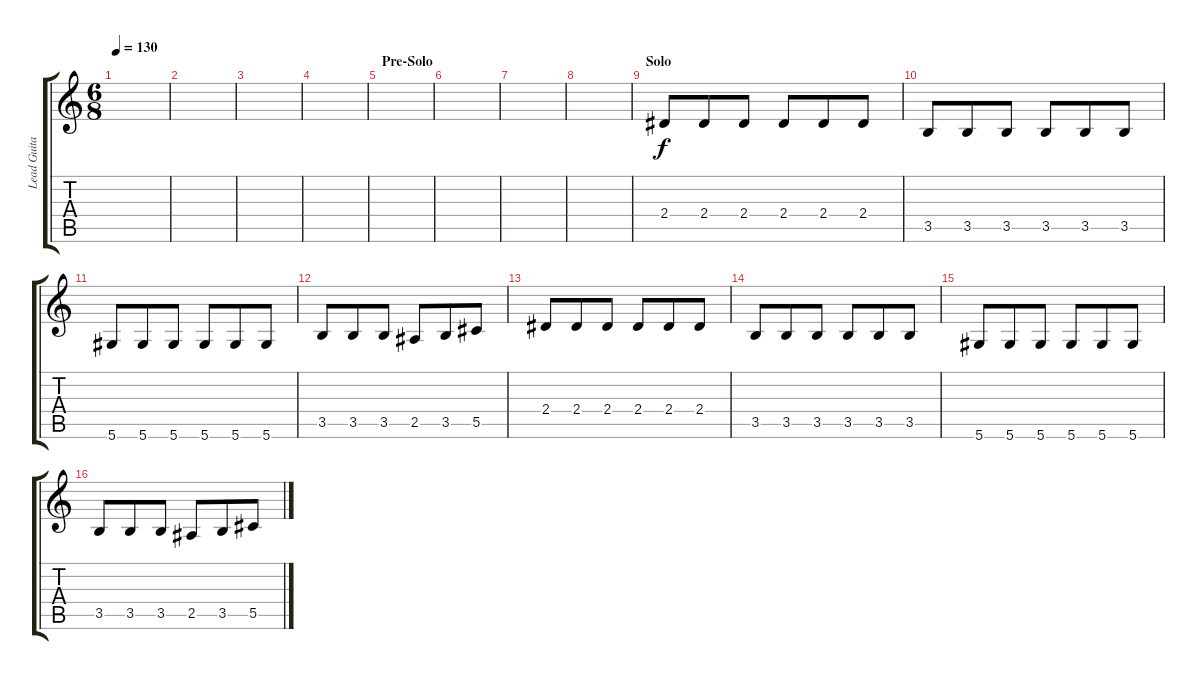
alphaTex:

\track ("Lead Guitar (Left)" "Lead Guita") {instrument distortionguitar}
\staff {score tabs}
\tuning (Eb4 Bb3 Gb3 Db3 Ab2 Eb2) {hide}
\ts (6 8)
\tempo 130
\clef g2
\ks c
|
|
|
|
\section ("" "Pre-Solo")
|
|
|
|
\section ("" "Solo")
2.4.8 2.4.8 2.4.8 2.4.8 2.4.8 2.4.8 |
3.5.8 3.5.8 3.5.8 3.5.8 3.5.8 3.5.8 |
5.6.8 5.6.8 5.6.8 5.6.8 5.6.8 5.6.8 |
3.5.8 3.5.8 3.5.8 2.5.8 3.5.8 5.5.8 |
2.4.8 2.4.8 2.4.8 2.4.8 2.4.8 2.4.8 |
3.5.8 3.5.8 3.5.8 3.5.8 3.5.8 3.5.8 |
5.6.8 5.6.8 5.6.8 5.6.8 5.6.8 5.6.8 |
3.5.8 3.5.8 3.5.8 2.5.8 3.5.8 5.5.8
